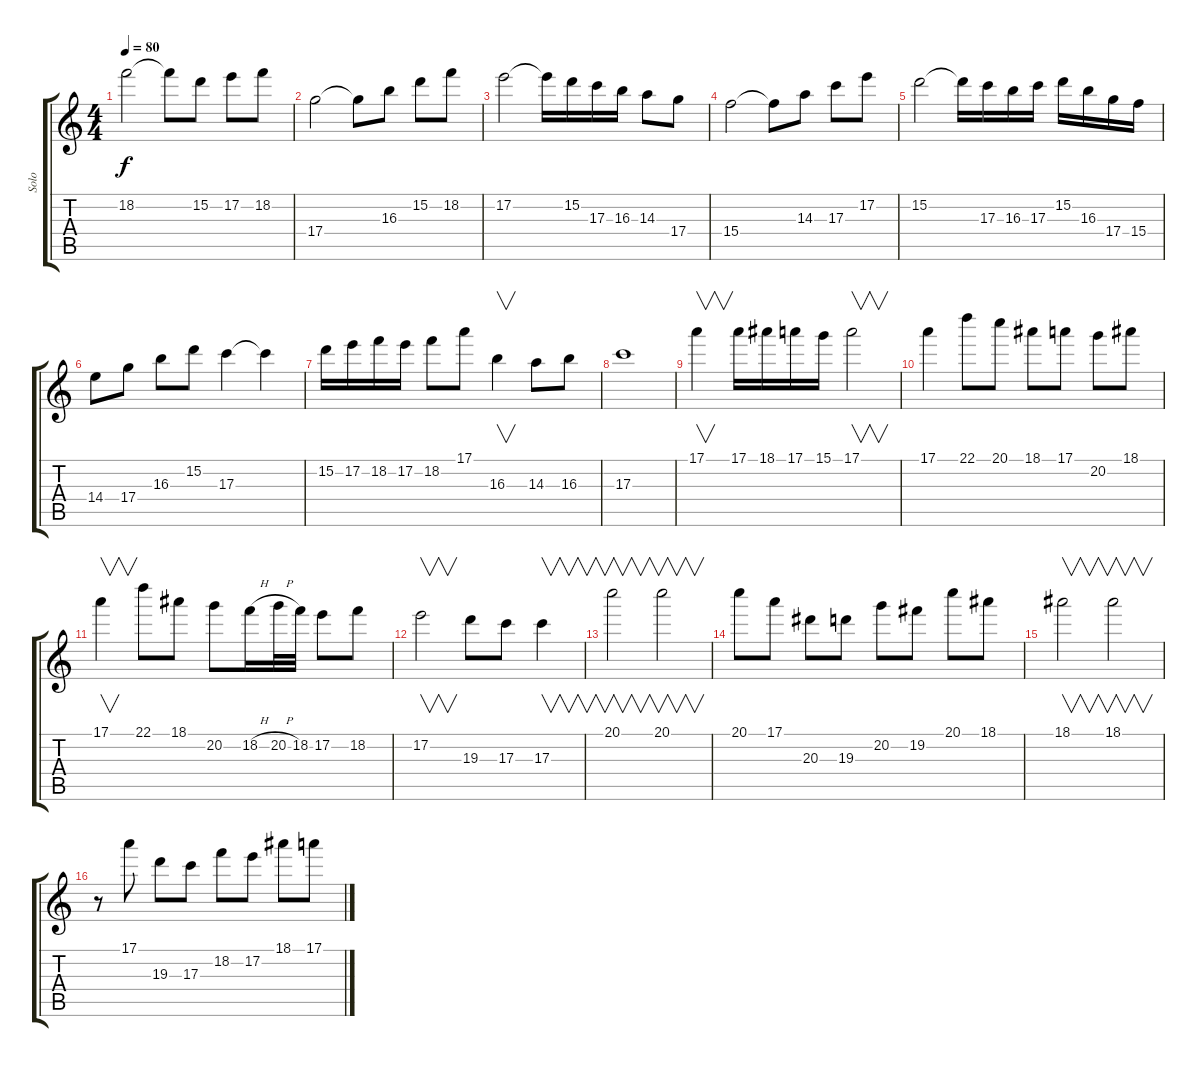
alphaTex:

\track ("Solo" "Solo") {instrument distortionguitar}
\staff {score tabs}
\tuning (E4 B3 G3 D3 A2 E2) {hide}
\ts (4 4)
\tempo 80
\clef g2
\ks c
18.2.2{dy f} 18.2{t}.8 15.2.8 17.2.8 18.2.8 |
17.4.2 17.4{t}.8 16.3.8 15.2.8 18.2.8 |
17.2.2 17.2{t}.16 15.2.16 17.3.16 16.3.16 14.3.8 17.4.8 |
15.4.2 15.4{t}.8 14.3.8 17.3.8 17.2.8 |
15.2.2 15.2{t}.16 17.3.16 16.3.16 17.3.16 15.2.16 16.3.16 17.4.16 15.4.16 |
14.4.8 17.4.8 16.3.8 15.2.8 17.3.4 17.3{t}.4 |
15.2.16 17.2.16 18.2.16 17.2.16 18.2.8 17.1.8 16.3.4{v} 14.3.8 16.3.8 |
17.3.1 |
17.1.4{v} 17.1.16 18.1.16 17.1.16 15.1.16 17.1.2{v} |
17.1.4 22.1.8 20.1.8 18.1.8 17.1.8 20.2.8 18.1.8 |
17.1.4{v} 22.1.8 18.1.8 20.2.8 18.2{h}.16 20.2{h}.32 18.2.32 17.2.8 18.2.8 |
17.2.2{v} 19.3.8 17.3.8 17.3.4{v} |
20.1.2{v} 20.1.2{v} |
20.1.8 17.1.8 20.3.8 19.3.8 20.2.8 19.2.8 20.1.8 18.1.8 |
18.1.2{v} 18.1.2{v} |
r.8 17.1.8 19.3.8 17.3.8 18.2.8 17.2.8 18.1.8 17.1.8
